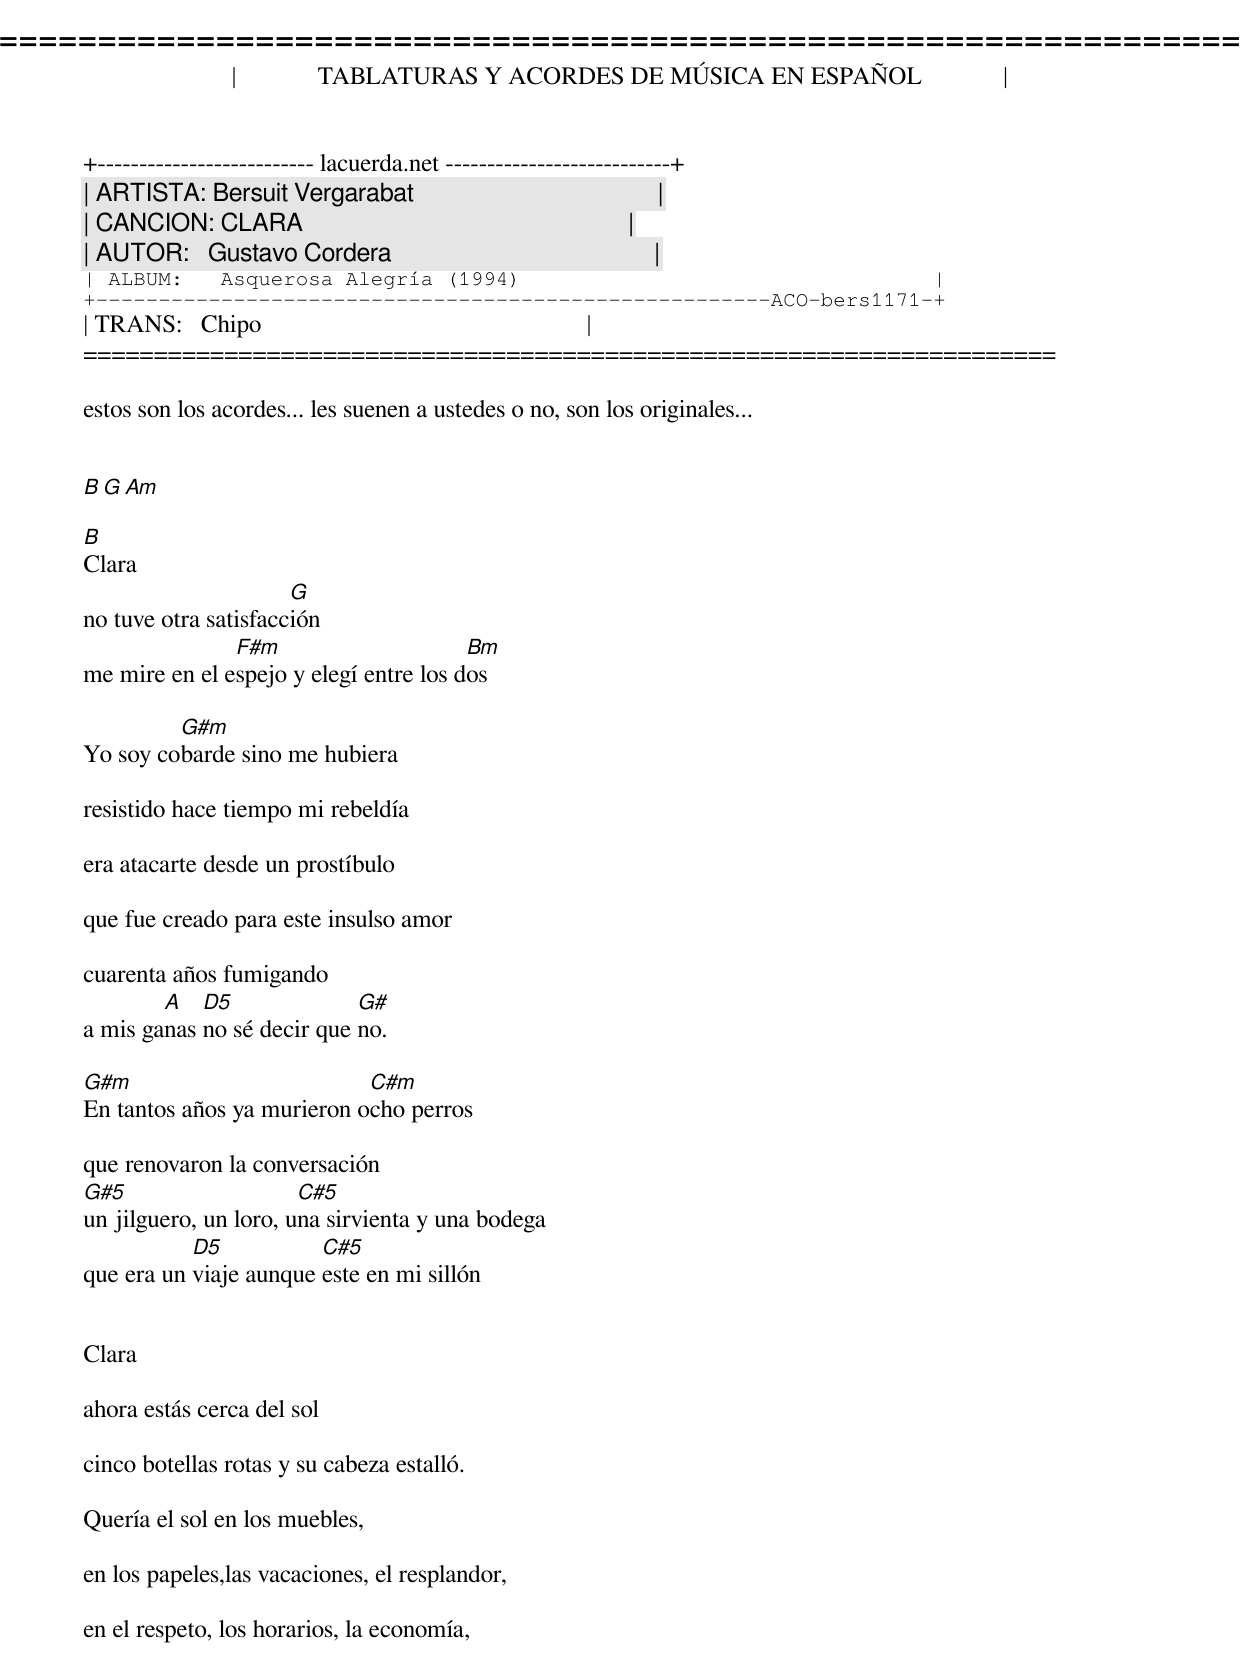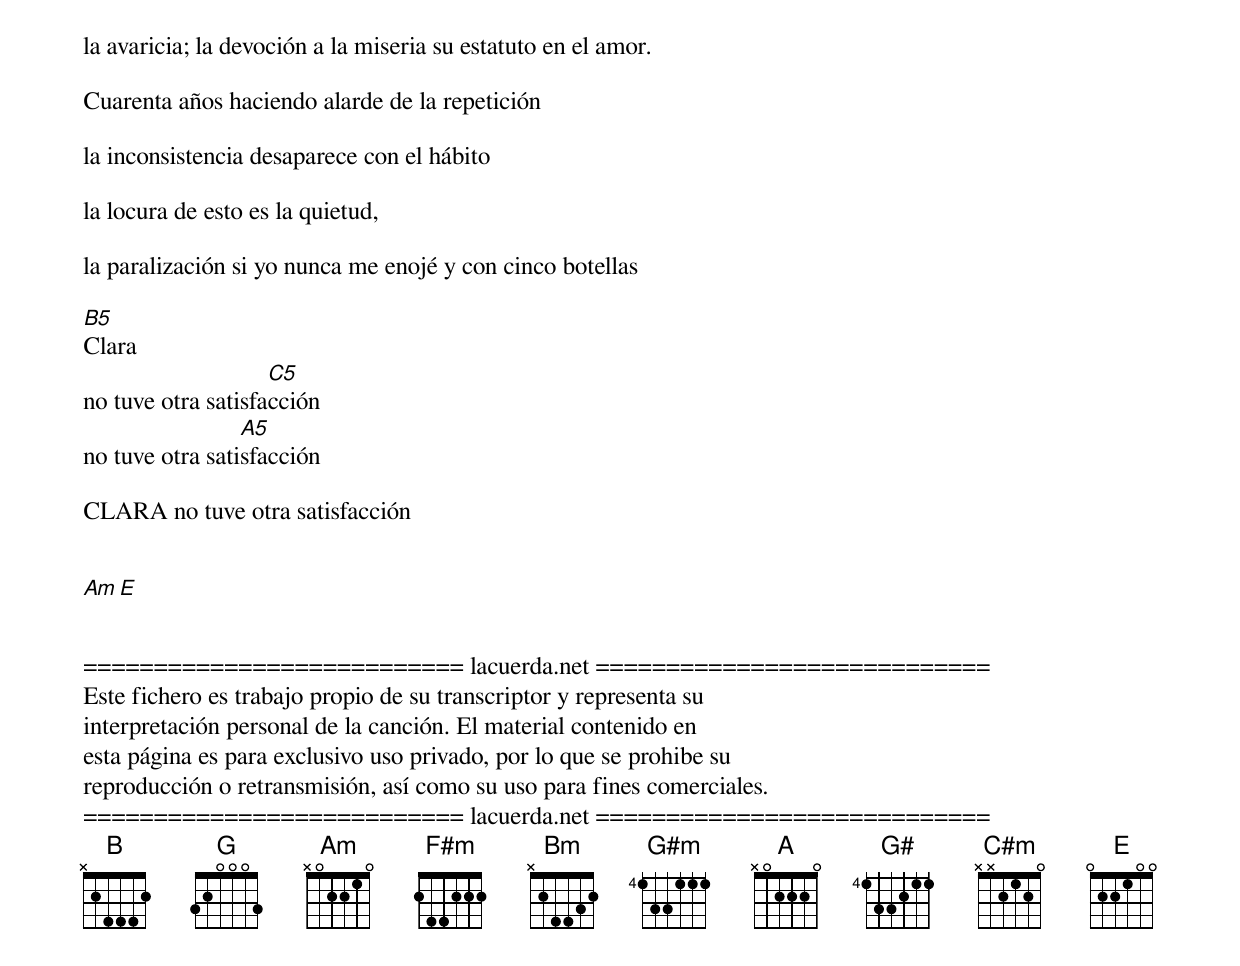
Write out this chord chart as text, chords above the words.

=====================================================================
|             TABLATURAS Y ACORDES DE MÚSICA EN ESPAÑOL             |
+-------------------------- lacuerda.net ---------------------------+
| ARTISTA: Bersuit Vergarabat                                       |
| CANCION: CLARA                                                    |
| AUTOR:   Gustavo Cordera                                          |
| ALBUM:   Asquerosa Alegría (1994)                                 |
+------------------------------------------------------ACO-bers1171-+
| TRANS:   Chipo                                                    |
=====================================================================

estos son los acordes... les suenen a ustedes o no, son los originales...


B G Am

B
Clara
                      G
no tuve otra satisfacción
               F#m                      Bm
me mire en el espejo y elegí entre los dos

         G#m
Yo soy cobarde sino me hubiera

resistido hace tiempo mi rebeldía

era atacarte desde un prostíbulo

que fue creado para este insulso amor

cuarenta años fumigando
        A   D5              G#
a mis ganas no sé decir que no.

G#m                         C#m
En tantos años ya murieron ocho perros

que renovaron la conversación
G#5                    C#5
un jilguero, un loro, una sirvienta y una bodega
           D5           C#5
que era un viaje aunque este en mi sillón


Clara

ahora estás cerca del sol

cinco botellas rotas y su cabeza estalló.

Quería el sol en los muebles,

en los papeles,las vacaciones, el resplandor,

en el respeto, los horarios, la economía,

la avaricia; la devoción a la miseria su estatuto en el amor.

Cuarenta años haciendo alarde de la repetición

la inconsistencia desaparece con el hábito

la locura de esto es la quietud,

la paralización si yo nunca me enojé y con cinco botellas

B5
Clara
                    C5
no tuve otra satisfacción
                 A5
no tuve otra satisfacción

CLARA no tuve otra satisfacción


Am E


=========================== lacuerda.net ============================
Este fichero es trabajo propio de su transcriptor y representa su
interpretación personal de la canción. El material contenido en
esta página es para exclusivo uso privado, por lo que se prohibe su
reproducción o retransmisión, así como su uso para fines comerciales.
=========================== lacuerda.net ============================
